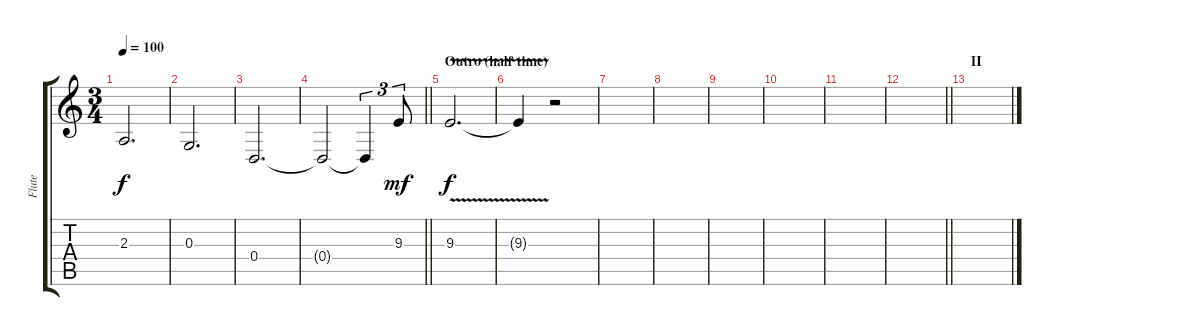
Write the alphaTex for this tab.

\track ("Flute" "Flute") {instrument flute}
\staff {score tabs}
\tuning (E4 B3 G3 D3 A2 E2) {hide}
\ts (3 4)
\tempo 100
\clef g2
\ks c
2.3.2{d dy f} |
0.3.2{d} |
0.4.2{d} |
\barLineRight lightlight
0.4{t}.2 0.4{t}.4{tu (3 2)} 9.3.8{tu (3 2) dy mf} |
\section ("" "Outro (half time)")
9.3{v}.2{d dy f volume 2} |
9.3{t}.4 r.2 |
|
|
|
|
|
\barLineRight lightlight
|
\section ("" "II")
